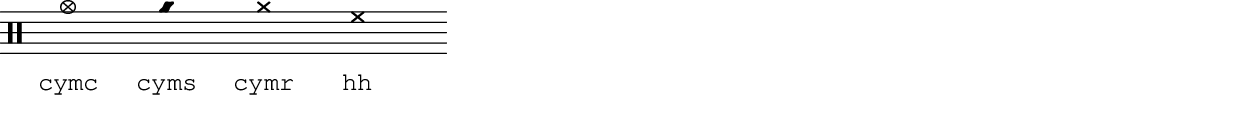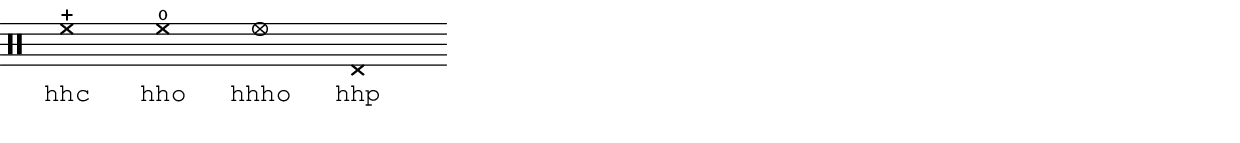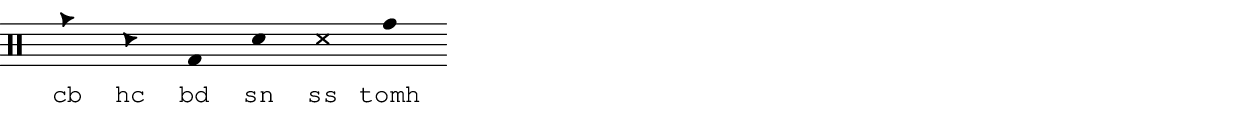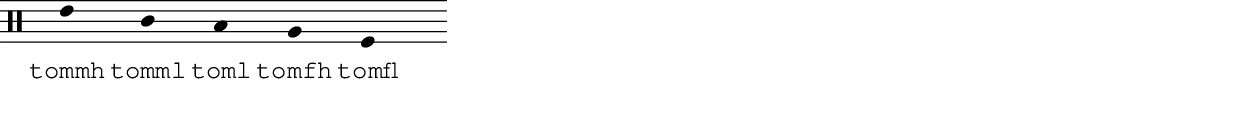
%% Generated by lilypond-book
%% Options: [exampleindent=10.16\mm,indent=0\mm,line-width=10.0\cm,paper-height=845.047\pt,paper-width=597.508\pt,papersize='(cons (* 597.508 pt) (* 845.047 pt)),quote]
\include "lilypond-book-preamble.ly"


% ****************************************************************
% Start cut-&-pastable-section
% ****************************************************************

#(ly:set-option 'eps-box-padding 3.000000)



\paper {
  #(set-paper-size '(cons (* 597.508 pt) (* 845.047 pt)))
  indent = 0\mm
  line-width = 10.0\cm
  % offset the left padding, also add 1mm as lilypond creates cropped
  % images with a little space on the right
  line-width = #(- line-width (* mm  3.000000) (* mm 1))
  line-width = 10.0\cm - 2.0 * 10.16\mm
  % offset the left padding, also add 1mm as lilypond creates cropped
  % images with a little space on the right
  line-width = #(- line-width (* mm  3.000000) (* mm 1))
}

\layout {
  
}




% ****************************************************************
% ly snippet:
% ****************************************************************
\sourcefileline 238
nam = \lyricmode {
  cymc cyms cymr hh hhc hho hhho hhp
  cb hc bd sn ss tomh tommh tomml toml tomfh tomfl }
mus = \drummode {
  cymc cyms cymr hh hhc hho hhho hhp \break
  cb hc bd sn ss tomh tommh tomml toml tomfh tomfl s16 }
\score {
  << \new DrumStaff \with {
       \remove Bar_engraver
       \remove Time_signature_engraver
       \hide Stem
       \override Stem.Y-extent = ##f
     } \mus
     \new Lyrics \nam
  >>
  \layout {
    \context {
      \Score
      \override LyricText.font-family = #'typewriter
      \override BarNumber.transparent =##T
    }
  }
}


% ****************************************************************
% end ly snippet
% ****************************************************************
